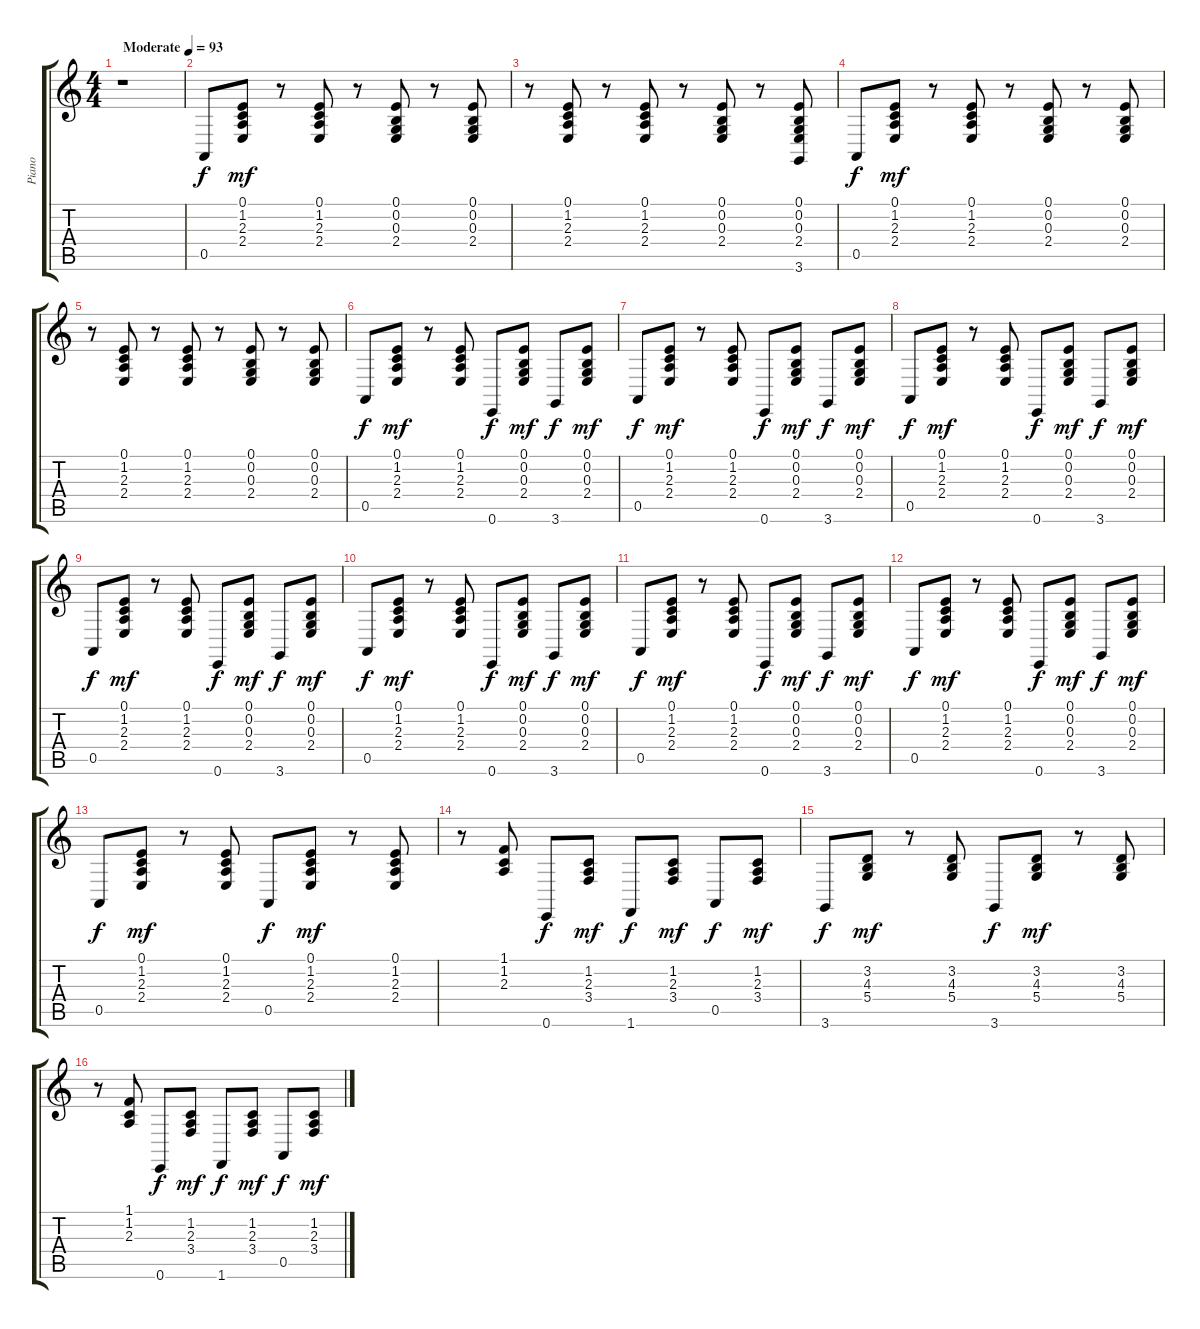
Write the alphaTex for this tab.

\track ("Piano" "Piano") {instrument electricgrandpiano}
\staff {score tabs}
\tuning (E4 B3 G3 D3 A2 E2) {hide}
\ts (4 4)
\tempo (93 "Moderate")
\clef g2
\ks c
r.1{dy f instrument electricgrandpiano} |
0.5.8 (0.1 1.2 2.3 2.4).8{dy mf} r.8 (0.1 1.2 2.3 2.4).8 r.8 (0.1 0.2 0.3 2.4).8 r.8 (0.1 0.2 0.3 2.4).8 |
r.8 (0.1 1.2 2.3 2.4).8 r.8 (0.1 1.2 2.3 2.4).8 r.8 (0.1 0.2 0.3 2.4).8 r.8 (0.1 0.2 0.3 2.4 3.6).8 |
0.5.8{dy f} (0.1 1.2 2.3 2.4).8{dy mf} r.8 (0.1 1.2 2.3 2.4).8 r.8 (0.1 0.2 0.3 2.4).8 r.8 (0.1 0.2 0.3 2.4).8 |
r.8 (0.1 1.2 2.3 2.4).8 r.8 (0.1 1.2 2.3 2.4).8 r.8 (0.1 0.2 0.3 2.4).8 r.8 (0.1 0.2 0.3 2.4).8 |
0.5.8{dy f} (0.1 1.2 2.3 2.4).8{dy mf} r.8 (0.1 1.2 2.3 2.4).8 0.6.8{dy f} (0.1 0.2 0.3 2.4).8{dy mf} 3.6.8{dy f} (0.1 0.2 0.3 2.4).8{dy mf} |
0.5.8{dy f} (0.1 1.2 2.3 2.4).8{dy mf} r.8 (0.1 1.2 2.3 2.4).8 0.6.8{dy f} (0.1 0.2 0.3 2.4).8{dy mf} 3.6.8{dy f} (0.1 0.2 0.3 2.4).8{dy mf} |
0.5.8{dy f} (0.1 1.2 2.3 2.4).8{dy mf} r.8 (0.1 1.2 2.3 2.4).8 0.6.8{dy f} (0.1 0.2 0.3 2.4).8{dy mf} 3.6.8{dy f} (0.1 0.2 0.3 2.4).8{dy mf} |
0.5.8{dy f} (0.1 1.2 2.3 2.4).8{dy mf} r.8 (0.1 1.2 2.3 2.4).8 0.6.8{dy f} (0.1 0.2 0.3 2.4).8{dy mf} 3.6.8{dy f} (0.1 0.2 0.3 2.4).8{dy mf} |
0.5.8{dy f} (0.1 1.2 2.3 2.4).8{dy mf} r.8 (0.1 1.2 2.3 2.4).8 0.6.8{dy f} (0.1 0.2 0.3 2.4).8{dy mf} 3.6.8{dy f} (0.1 0.2 0.3 2.4).8{dy mf} |
0.5.8{dy f} (0.1 1.2 2.3 2.4).8{dy mf} r.8 (0.1 1.2 2.3 2.4).8 0.6.8{dy f} (0.1 0.2 0.3 2.4).8{dy mf} 3.6.8{dy f} (0.1 0.2 0.3 2.4).8{dy mf} |
0.5.8{dy f} (0.1 1.2 2.3 2.4).8{dy mf} r.8 (0.1 1.2 2.3 2.4).8 0.6.8{dy f} (0.1 0.2 0.3 2.4).8{dy mf} 3.6.8{dy f} (0.1 0.2 0.3 2.4).8{dy mf} |
0.5.8{dy f} (0.1 1.2 2.3 2.4).8{dy mf} r.8 (0.1 1.2 2.3 2.4).8 0.5.8{dy f} (0.1 1.2 2.3 2.4).8{dy mf} r.8 (0.1 1.2 2.3 2.4).8 |
r.8 (1.1 1.2 2.3).8 0.6.8{dy f} (1.2 2.3 3.4).8{dy mf} 1.6.8{dy f} (1.2 2.3 3.4).8{dy mf} 0.5.8{dy f} (1.2 2.3 3.4).8{dy mf} |
3.6.8{dy f} (3.2 4.3 5.4).8{dy mf} r.8 (3.2 4.3 5.4).8 3.6.8{dy f} (3.2 4.3 5.4).8{dy mf} r.8 (3.2 4.3 5.4).8 |
r.8 (1.1 1.2 2.3).8 0.6.8{dy f} (1.2 2.3 3.4).8{dy mf} 1.6.8{dy f} (1.2 2.3 3.4).8{dy mf} 0.5.8{dy f} (1.2 2.3 3.4).8{dy mf}
